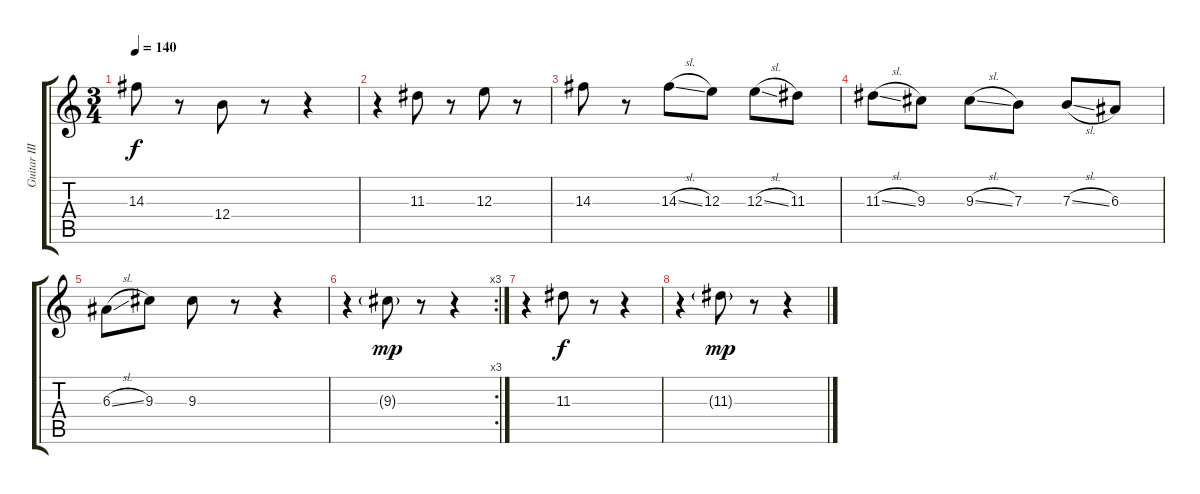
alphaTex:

\track ("Guitar III Delay 1" "Guitar III") {instrument electricguitarjazz}
\staff {score tabs}
\tuning (Db4 Ab3 E3 B2 Gb2 Db2) {hide}
\ts (3 4)
\tempo 140
\clef g2
\ks c
14.3.8{dy f} r.8 12.4.8 r.8 r.4 |
r.4 11.3.8 r.8 12.3.8 r.8 |
14.3.8 r.8 14.3{sl}.8 12.3.8 12.3{sl}.8 11.3.8 |
11.3{sl}.8 9.3.8 9.3{sl}.8 7.3.8 7.3{sl}.8 6.3.8 |
6.3{sl}.8 9.3.8 9.3.8 r.8 r.4 |
\rc 3
r.4 9.3{g}.8{dy mp} r.8 r.4 |
r.4 11.3.8{dy f} r.8 r.4 |
r.4 11.3{g}.8{dy mp} r.8 r.4
